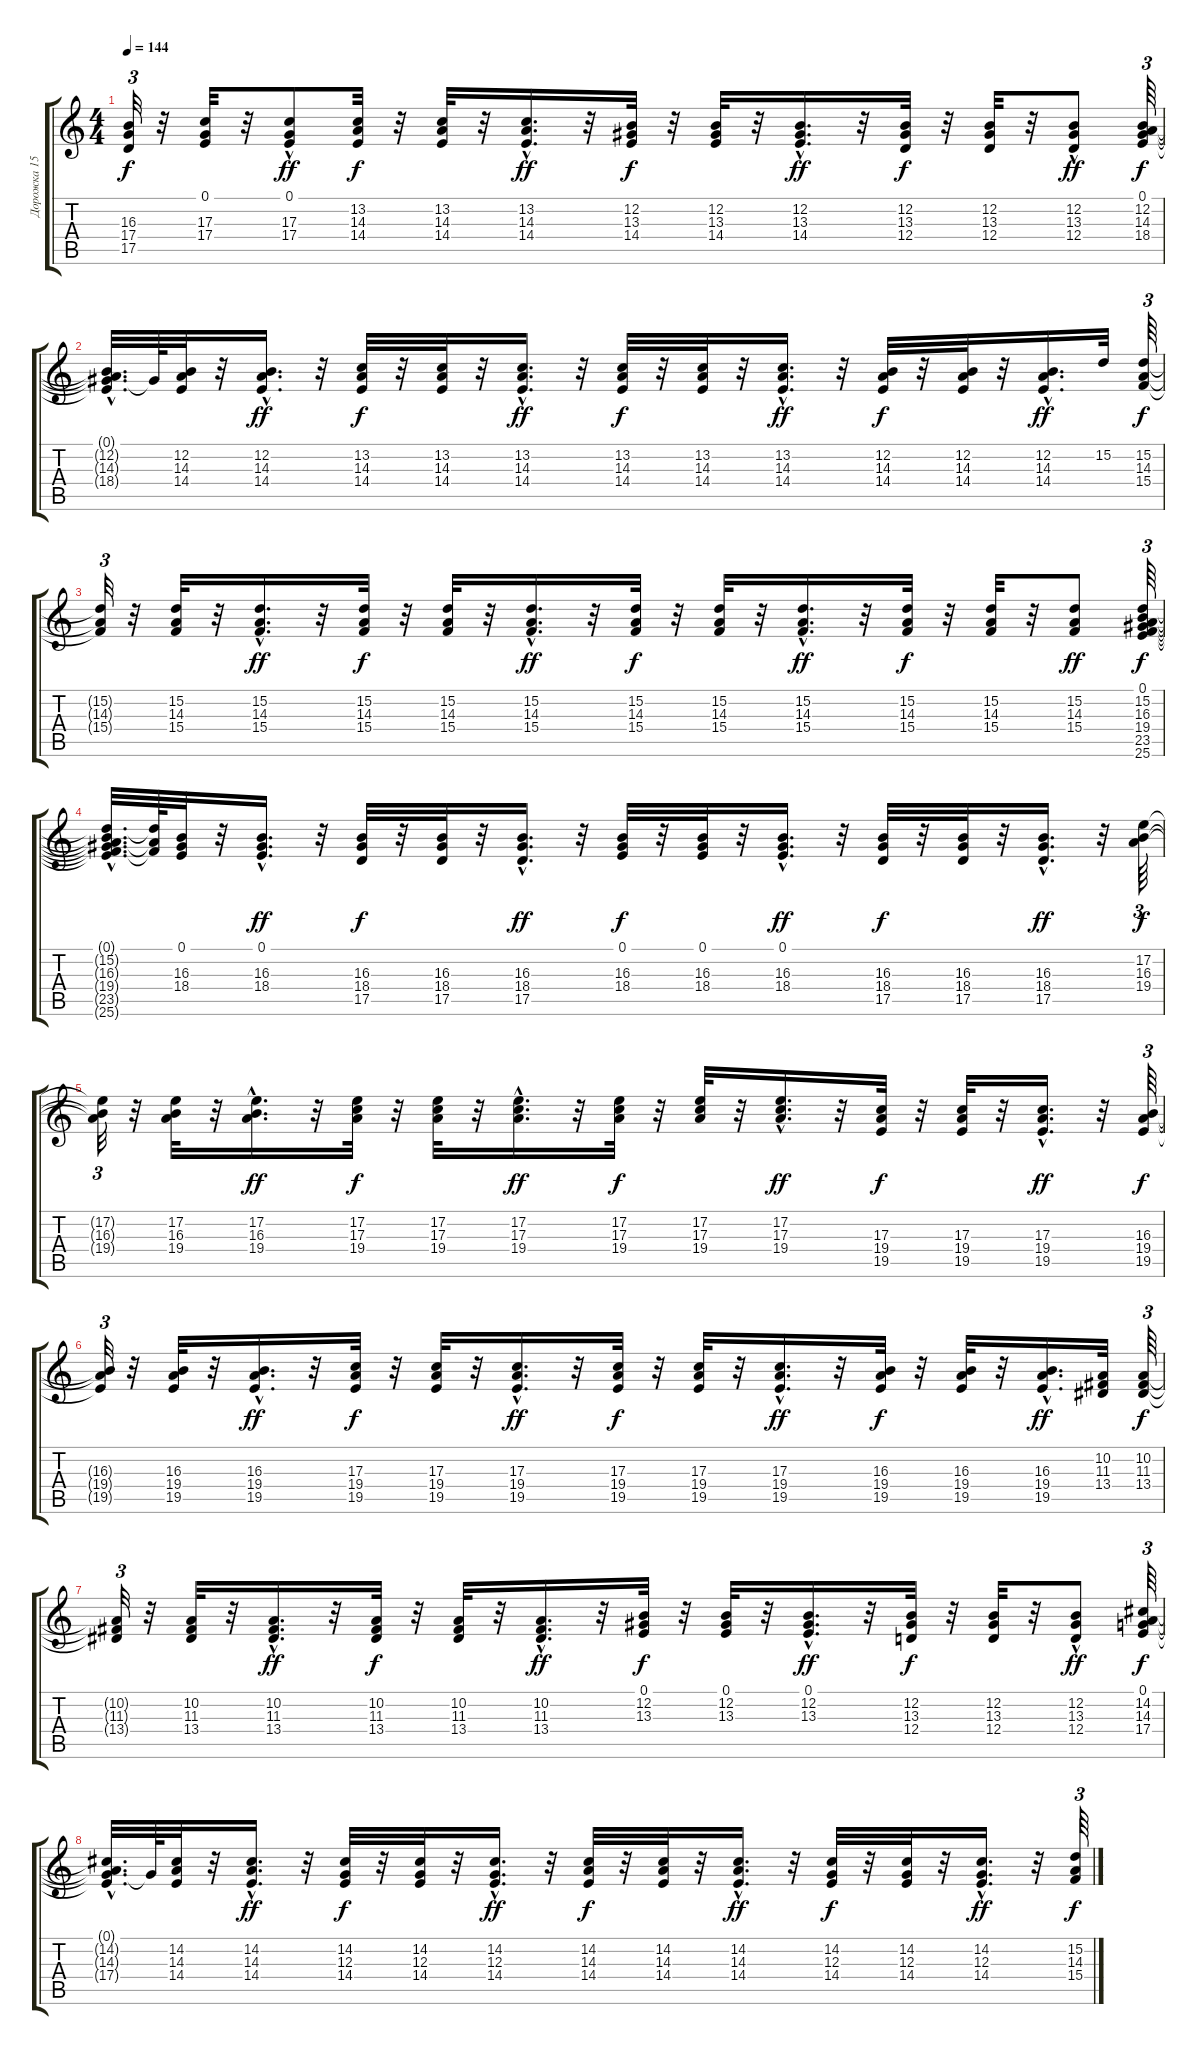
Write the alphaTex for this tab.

\track ("Дорожка 15" "Дорожка 15") {instrument accordion}
\staff {score tabs}
\tuning (E4 B3 G3 D3 A2 E2) {hide}
\ts (4 4)
\tempo 144
\clef g2
\ks c
(16.3{t} 17.4{t} 17.5{t}).32{tu (3 2) dy f} r.32 (0.1 17.3 17.4).32 r.32 (0.1{hac} 17.3{hac} 17.4).8{dy ff} (13.2 14.3 14.4).32{dy f} r.32 (13.2 14.3 14.4).32 r.32 (13.2{hac} 14.3{hac} 14.4{hac}).16{d dy ff} r.32 (12.2 13.3 14.4).32{dy f} r.32 (12.2 13.3 14.4).32 r.32 (12.2{hac} 13.3{hac} 14.4{hac}).16{d dy ff} r.32 (12.2 13.3 12.4).32{dy f} r.32 (12.2 13.3 12.4).32 r.32 (12.2{hac} 13.3 12.4{hac}).8{dy ff} (0.1 12.2 14.3 18.4).64{tu (3 2) dy f} |
(0.1{t} 12.2{t} 14.3{t} 18.4{hac t}).32{d} 18.4{t}.64 (12.2 14.3 14.4).32 r.32 (12.2{hac} 14.3{hac} 14.4{hac}).16{d dy ff} r.32 (13.2 14.3 14.4).32{dy f} r.32 (13.2 14.3 14.4).32 r.32 (13.2{hac} 14.3{hac} 14.4{hac}).16{d dy ff} r.32 (13.2 14.3 14.4).32{dy f} r.32 (13.2 14.3 14.4).32 r.32 (13.2{hac} 14.3{hac} 14.4{hac}).16{d dy ff} r.32 (12.2 14.3 14.4).32{dy f} r.32 (12.2 14.3 14.4).32 r.32 (12.2{hac} 14.3{hac} 14.4{hac}).16{d dy ff} 15.2.32 (15.2 14.3 15.4).64{tu (3 2) dy f} |
(15.2{t} 14.3{t} 15.4{t}).32{tu (3 2)} r.32 (15.2 14.3 15.4).32 r.32 (15.2{hac} 14.3{hac} 15.4{hac}).16{d dy ff} r.32 (15.2 14.3 15.4).32{dy f} r.32 (15.2 14.3 15.4).32 r.32 (15.2{hac} 14.3{hac} 15.4{hac}).16{d dy ff} r.32 (15.2 14.3 15.4).32{dy f} r.32 (15.2 14.3 15.4).32 r.32 (15.2{hac} 14.3{hac} 15.4{hac}).16{d dy ff} r.32 (15.2 14.3 15.4).32{dy f} r.32 (15.2 14.3 15.4).32 r.32 (15.2 14.3 15.4).8{dy ff} (0.1 15.2 16.3 19.4 23.5 25.6).64{tu (3 2) dy f} |
(0.1{t} 15.2{hac t} 16.3{t} 19.4{hac t} 23.5{t} 25.6{hac t}).32{d} (15.2{t} 19.4{t} 25.6{t}).64 (0.1 16.3 18.4).32 r.32 (0.1{hac} 16.3{hac} 18.4{hac}).16{d dy ff} r.32 (16.3 18.4 17.5).32{dy f} r.32 (16.3 18.4 17.5).32 r.32 (16.3{hac} 18.4{hac} 17.5{hac}).16{d dy ff} r.32 (0.1 16.3 18.4).32{dy f} r.32 (0.1 16.3 18.4).32 r.32 (0.1{hac} 16.3{hac} 18.4{hac}).16{d dy ff} r.32 (16.3 18.4 17.5).32{dy f} r.32 (16.3 18.4 17.5).32 r.32 (16.3{hac} 18.4{hac} 17.5{hac}).16{d dy ff} r.32 (17.2 16.3 19.4).64{tu (3 2) dy f} |
(17.2{t} 16.3{t} 19.4{t}).32{tu (3 2)} r.32 (17.2 16.3 19.4).32 r.32 (17.2{hac} 16.3{hac} 19.4{hac}).16{d dy ff} r.32 (17.2 17.3 19.4).32{dy f} r.32 (17.2 17.3 19.4).32 r.32 (17.2{hac} 17.3{hac} 19.4{hac}).16{d dy ff} r.32 (17.2 17.3 19.4).32{dy f} r.32 (17.2 17.3 19.4).32 r.32 (17.2{hac} 17.3{hac} 19.4{hac}).16{d dy ff} r.32 (17.3 19.4 19.5).32{dy f} r.32 (17.3 19.4 19.5).32 r.32 (17.3{hac} 19.4{hac} 19.5{hac}).16{d dy ff} r.32 (16.3 19.4 19.5).64{tu (3 2) dy f} |
(16.3{t} 19.4{t} 19.5{t}).32{tu (3 2)} r.32 (16.3 19.4 19.5).32 r.32 (16.3{hac} 19.4{hac} 19.5{hac}).16{d dy ff} r.32 (17.3 19.4 19.5).32{dy f} r.32 (17.3 19.4 19.5).32 r.32 (17.3{hac} 19.4{hac} 19.5{hac}).16{d dy ff} r.32 (17.3 19.4 19.5).32{dy f} r.32 (17.3 19.4 19.5).32 r.32 (17.3{hac} 19.4{hac} 19.5{hac}).16{d dy ff} r.32 (16.3 19.4 19.5).32{dy f} r.32 (16.3 19.4 19.5).32 r.32 (16.3{hac} 19.4{hac} 19.5{hac}).16{d dy ff} (10.2 11.3 13.4).32 (10.2 11.3 13.4).64{tu (3 2) dy f} |
(10.2{t} 11.3{t} 13.4{t}).32{tu (3 2)} r.32 (10.2 11.3 13.4).32 r.32 (10.2{hac} 11.3{hac} 13.4{hac}).16{d dy ff} r.32 (10.2 11.3 13.4).32{dy f} r.32 (10.2 11.3 13.4).32 r.32 (10.2{hac} 11.3{hac} 13.4{hac}).16{d dy ff} r.32 (0.1 12.2 13.3).32{dy f} r.32 (0.1 12.2 13.3).32 r.32 (0.1{hac} 12.2{hac} 13.3{hac}).16{d dy ff} r.32 (12.2 13.3 12.4).32{dy f} r.32 (12.2 13.3 12.4).32 r.32 (12.2{hac} 13.3 12.4{hac}).8{dy ff} (0.1 14.2 14.3 17.4).64{tu (3 2) dy f} |
(0.1{t} 14.2{t} 14.3{t} 17.4{hac t}).32{d} 17.4{t}.64 (14.2 14.3 14.4).32 r.32 (14.2{hac} 14.3{hac} 14.4{hac}).16{d dy ff} r.32 (14.2 12.3 14.4).32{dy f} r.32 (14.2 12.3 14.4).32 r.32 (14.2{hac} 12.3{hac} 14.4{hac}).16{d dy ff} r.32 (14.2 14.3 14.4).32{dy f} r.32 (14.2 14.3 14.4).32 r.32 (14.2{hac} 14.3{hac} 14.4{hac}).16{d dy ff} r.32 (14.2 12.3 14.4).32{dy f} r.32 (14.2 12.3 14.4).32 r.32 (14.2{hac} 12.3{hac} 14.4{hac}).16{d dy ff} r.32 (15.2 14.3 15.4).64{tu (3 2) dy f}
